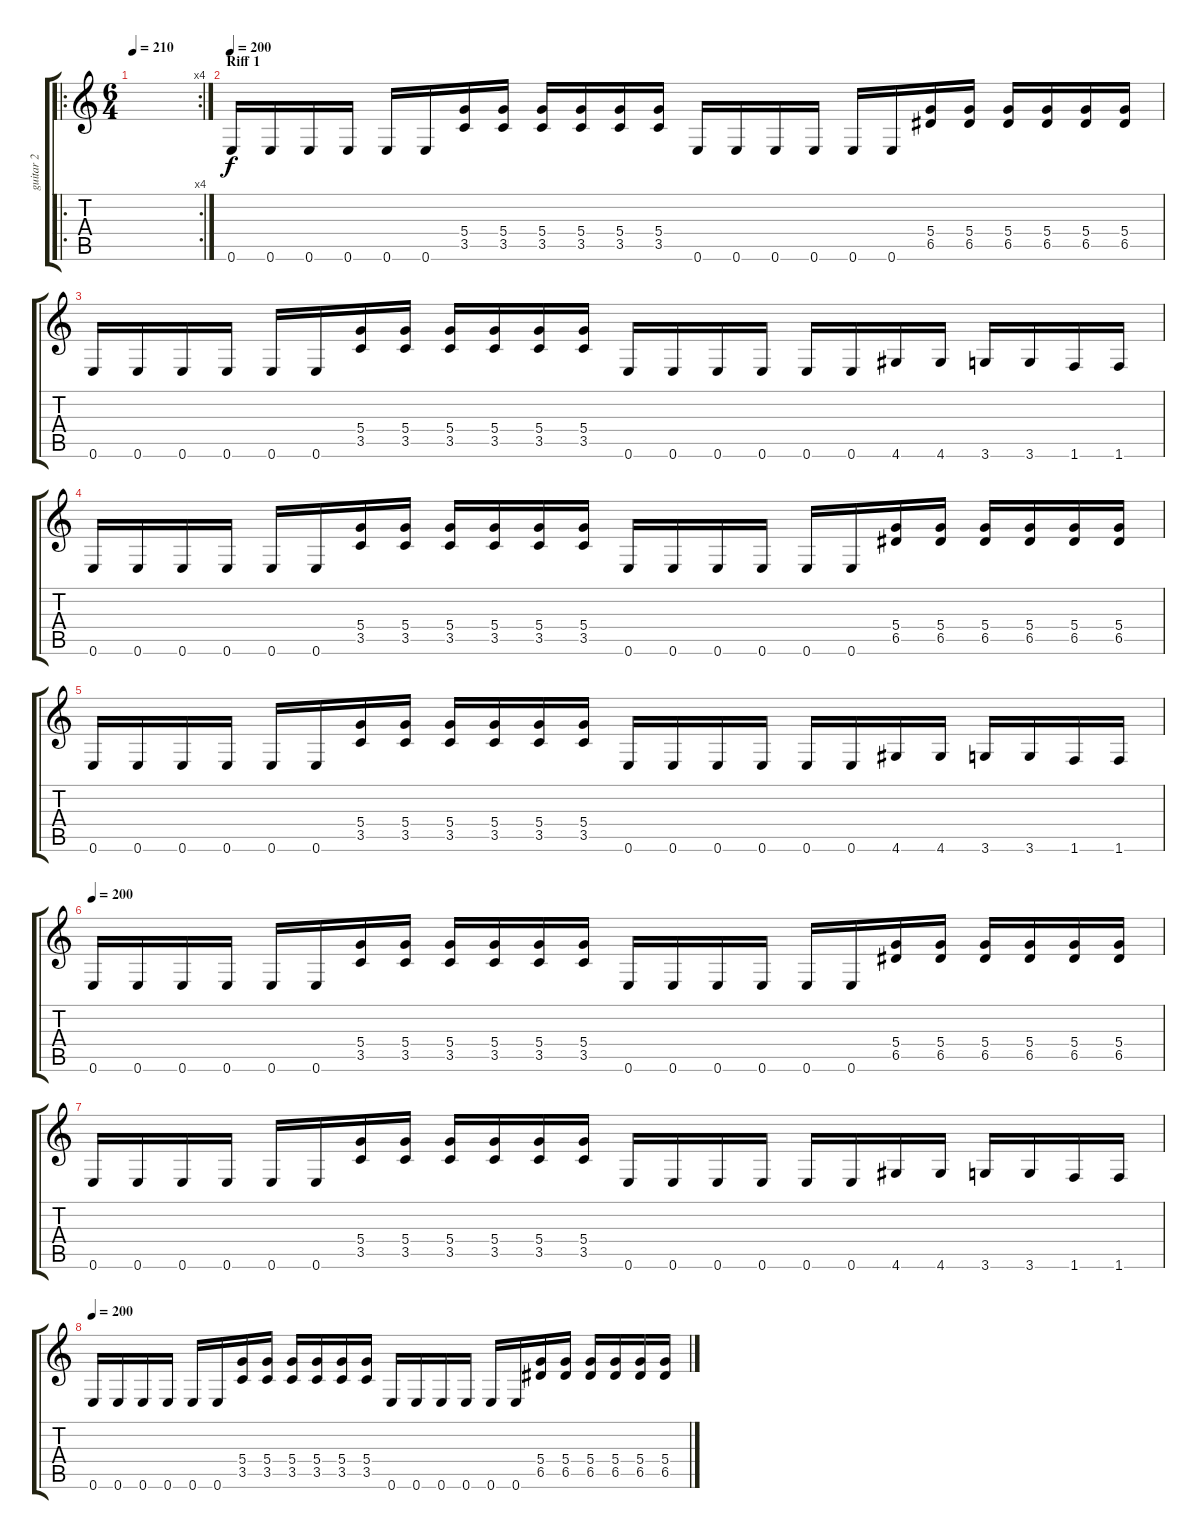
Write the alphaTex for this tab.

\track ("guitar 2" "guitar 2") {instrument distortionguitar}
\staff {score tabs}
\tuning (E4 B3 G3 D3 A2 E2) {hide}
\ro
\rc 4
\ts (6 4)
\tempo 210
\tempo 180
\tempo 210
\clef g2
\ks c
|
\section ("" "Riff 1")
\tempo 200
0.6.16 0.6.16 0.6.16 0.6.16 0.6.16 0.6.16 (5.4 3.5).16 (5.4 3.5).16 (5.4 3.5).16 (5.4 3.5).16 (5.4 3.5).16 (5.4 3.5).16 0.6.16 0.6.16 0.6.16 0.6.16 0.6.16 0.6.16 (5.4 6.5).16 (5.4 6.5).16 (5.4 6.5).16 (5.4 6.5).16 (5.4 6.5).16 (5.4 6.5).16 |
0.6.16 0.6.16 0.6.16 0.6.16 0.6.16 0.6.16 (5.4 3.5).16 (5.4 3.5).16 (5.4 3.5).16 (5.4 3.5).16 (5.4 3.5).16 (5.4 3.5).16 0.6.16 0.6.16 0.6.16 0.6.16 0.6.16 0.6.16 4.6.16 4.6.16 3.6.16 3.6.16 1.6.16 1.6.16 |
0.6.16 0.6.16 0.6.16 0.6.16 0.6.16 0.6.16 (5.4 3.5).16 (5.4 3.5).16 (5.4 3.5).16 (5.4 3.5).16 (5.4 3.5).16 (5.4 3.5).16 0.6.16 0.6.16 0.6.16 0.6.16 0.6.16 0.6.16 (5.4 6.5).16 (5.4 6.5).16 (5.4 6.5).16 (5.4 6.5).16 (5.4 6.5).16 (5.4 6.5).16 |
0.6.16 0.6.16 0.6.16 0.6.16 0.6.16 0.6.16 (5.4 3.5).16 (5.4 3.5).16 (5.4 3.5).16 (5.4 3.5).16 (5.4 3.5).16 (5.4 3.5).16 0.6.16 0.6.16 0.6.16 0.6.16 0.6.16 0.6.16 4.6.16 4.6.16 3.6.16 3.6.16 1.6.16 1.6.16 |
\tempo 200
0.6.16 0.6.16 0.6.16 0.6.16 0.6.16 0.6.16 (5.4 3.5).16 (5.4 3.5).16 (5.4 3.5).16 (5.4 3.5).16 (5.4 3.5).16 (5.4 3.5).16 0.6.16 0.6.16 0.6.16 0.6.16 0.6.16 0.6.16 (5.4 6.5).16 (5.4 6.5).16 (5.4 6.5).16 (5.4 6.5).16 (5.4 6.5).16 (5.4 6.5).16 |
0.6.16 0.6.16 0.6.16 0.6.16 0.6.16 0.6.16 (5.4 3.5).16 (5.4 3.5).16 (5.4 3.5).16 (5.4 3.5).16 (5.4 3.5).16 (5.4 3.5).16 0.6.16 0.6.16 0.6.16 0.6.16 0.6.16 0.6.16 4.6.16 4.6.16 3.6.16 3.6.16 1.6.16 1.6.16 |
\tempo 200
0.6.16 0.6.16 0.6.16 0.6.16 0.6.16 0.6.16 (5.4 3.5).16 (5.4 3.5).16 (5.4 3.5).16 (5.4 3.5).16 (5.4 3.5).16 (5.4 3.5).16 0.6.16 0.6.16 0.6.16 0.6.16 0.6.16 0.6.16 (5.4 6.5).16 (5.4 6.5).16 (5.4 6.5).16 (5.4 6.5).16 (5.4 6.5).16 (5.4 6.5).16
